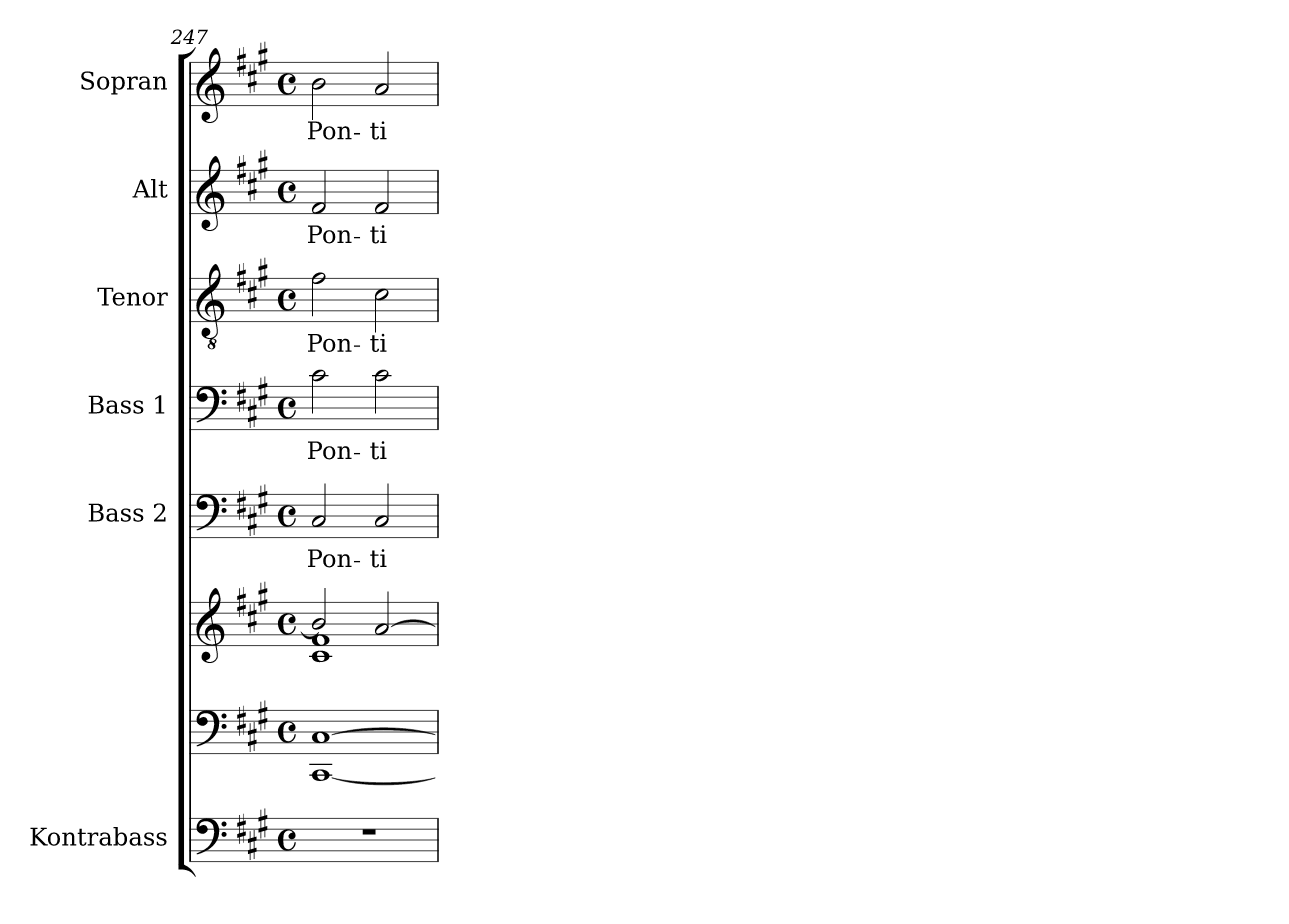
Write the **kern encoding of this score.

**kern	**kern	**kern	**kern	**text	**kern	**text	**kern	**text	**kern	**text	**kern	**text
*part7	*part6	*part6	*part5	*part5	*part4	*part4	*part3	*part3	*part2	*part2	*part1	*part1
*staff8	*staff7	*staff6	*staff5	*staff5	*staff4	*staff4	*staff3	*staff3	*staff2	*staff2	*staff1	*staff1
*I"Kontrabass	*	*	*I"Bass 2	*	*I"Bass 1	*	*I"Tenor	*	*I"Alt	*	*I"Sopran	*
*I'Kb.	*	*	*I'B. 2	*	*I'B. 1	*	*I'T.	*	*I'A.	*	*I'S.	*
*clefF4	*clefF4	*clefG2	*clefF4	*	*clefF4	*	*clefGv2	*	*clefG2	*	*clefG2	*
*ITrd7c12	*	*	*	*	*	*	*	*	*	*	*	*
*k[f#c#g#]	*k[f#c#g#]	*k[f#c#g#]	*k[f#c#g#]	*	*k[f#c#g#]	*	*k[f#c#g#]	*	*k[f#c#g#]	*	*k[f#c#g#]	*
*A:	*A:	*A:	*A:	*	*A:	*	*A:	*	*A:	*	*A:	*
*M4/4	*M4/4	*M4/4	*M4/4	*	*M4/4	*	*M4/4	*	*M4/4	*	*M4/4	*
*met(c)	*met(c)	*met(c)	*met(c)	*	*met(c)	*	*met(c)	*	*met(c)	*	*met(c)	*
=247	=247	=247	=247	=247	=247	=247	=247	=247	=247	=247	=247	=247
*	*	*^	*	*	*	*	*	*	*	*	*	*
!	!	!	!	!	!LO:LY:b	!	!LO:LY:b	!	!LO:LY:b	!	!LO:LY:b	!	!LO:LY:b
1r	[1CC# [1C#	2b/]	1c# 1f#	2C#/	Pon-	2c#\	Pon-	2f#\	Pon-	2f#/	Pon-	2b\	Pon-
!	!	!	!	!	!LO:LY:b	!	!LO:LY:b	!	!LO:LY:b	!	!LO:LY:b	!	!LO:LY:b
.	.	[>2a/	.	2C#/	-ti-	2c#\	-ti-	2c#\	-ti-	2f#/	-ti-	2a/	-ti-
*	*	*v	*v	*	*	*	*	*	*	*	*	*	*
=	=	=	=	=	=	=	=	=	=	=	=	=
*-	*-	*-	*-	*-	*-	*-	*-	*-	*-	*-	*-	*-
